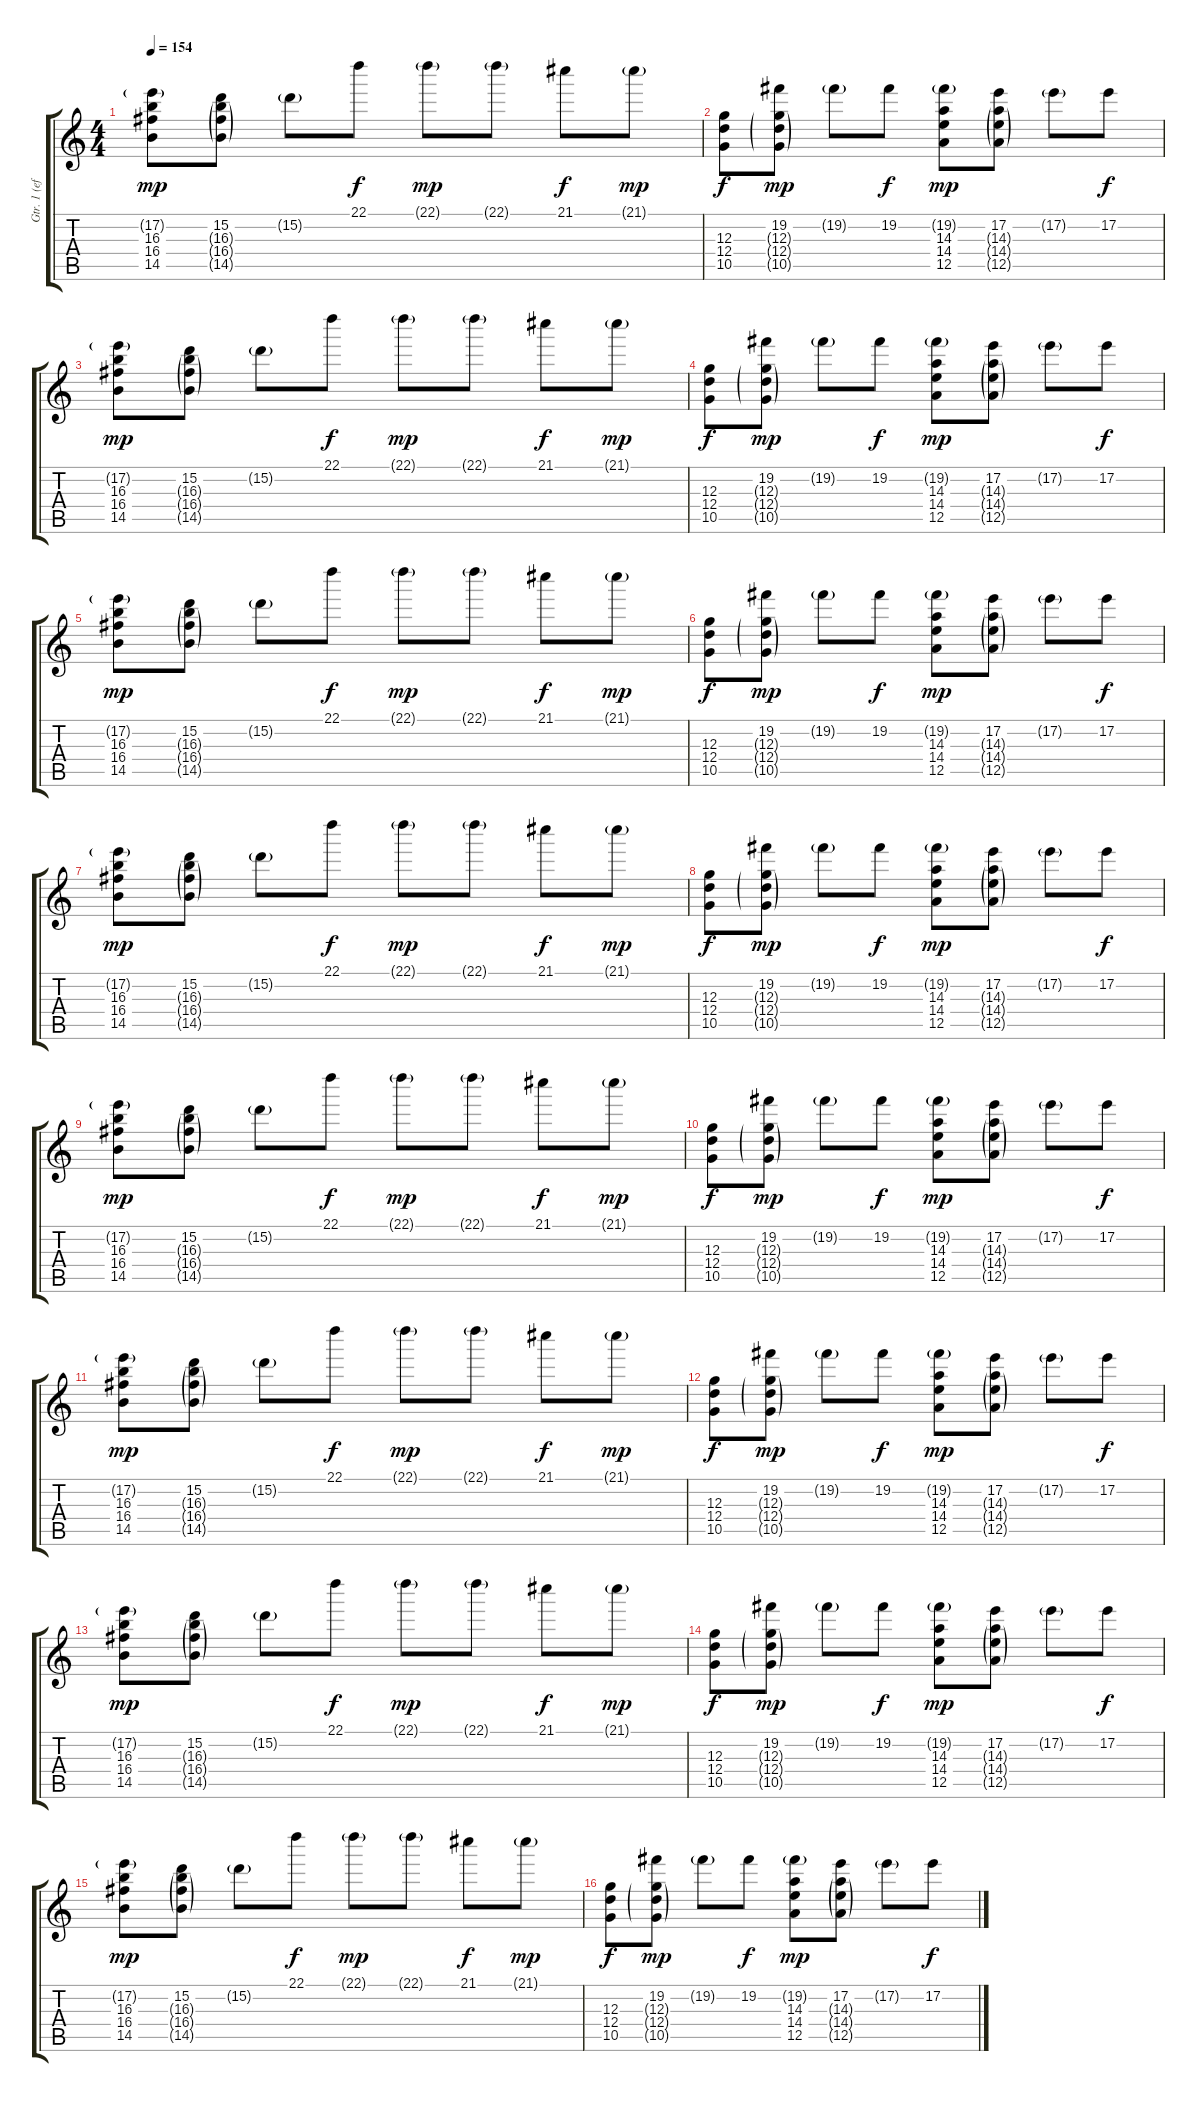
\track ("Gtr. 1 (effect)" "Gtr. 1 (ef") {instrument electricguitarjazz}
\staff {score tabs}
\tuning (E4 B3 G3 D3 A2 D2) {hide}
\ts (4 4)
\tempo 154
\clef g2
\ks c
(17.2{g} 16.3 16.4 14.5).8{dy mp} (15.2 16.3{g} 16.4{g} 14.5{g}).8 15.2{g}.8 22.1.8{dy f} 22.1{g}.8{dy mp} 22.1{g}.8 21.1.8{dy f} 21.1{g}.8{dy mp} |
(12.3 12.4 10.5).8{dy f} (19.2 12.3{g} 12.4{g} 10.5{g}).8{dy mp} 19.2{g}.8 19.2.8{dy f} (19.2{g} 14.3 14.4 12.5).8{dy mp} (17.2 14.3{g} 14.4{g} 12.5{g}).8 17.2{g}.8 17.2.8{dy f} |
(17.2{g} 16.3 16.4 14.5).8{dy mp} (15.2 16.3{g} 16.4{g} 14.5{g}).8 15.2{g}.8 22.1.8{dy f} 22.1{g}.8{dy mp} 22.1{g}.8 21.1.8{dy f} 21.1{g}.8{dy mp} |
(12.3 12.4 10.5).8{dy f} (19.2 12.3{g} 12.4{g} 10.5{g}).8{dy mp} 19.2{g}.8 19.2.8{dy f} (19.2{g} 14.3 14.4 12.5).8{dy mp} (17.2 14.3{g} 14.4{g} 12.5{g}).8 17.2{g}.8 17.2.8{dy f} |
(17.2{g} 16.3 16.4 14.5).8{dy mp} (15.2 16.3{g} 16.4{g} 14.5{g}).8 15.2{g}.8 22.1.8{dy f} 22.1{g}.8{dy mp} 22.1{g}.8 21.1.8{dy f} 21.1{g}.8{dy mp} |
(12.3 12.4 10.5).8{dy f} (19.2 12.3{g} 12.4{g} 10.5{g}).8{dy mp} 19.2{g}.8 19.2.8{dy f} (19.2{g} 14.3 14.4 12.5).8{dy mp} (17.2 14.3{g} 14.4{g} 12.5{g}).8 17.2{g}.8 17.2.8{dy f} |
(17.2{g} 16.3 16.4 14.5).8{dy mp} (15.2 16.3{g} 16.4{g} 14.5{g}).8 15.2{g}.8 22.1.8{dy f} 22.1{g}.8{dy mp} 22.1{g}.8 21.1.8{dy f} 21.1{g}.8{dy mp} |
(12.3 12.4 10.5).8{dy f} (19.2 12.3{g} 12.4{g} 10.5{g}).8{dy mp} 19.2{g}.8 19.2.8{dy f} (19.2{g} 14.3 14.4 12.5).8{dy mp} (17.2 14.3{g} 14.4{g} 12.5{g}).8 17.2{g}.8 17.2.8{dy f} |
(17.2{g} 16.3 16.4 14.5).8{dy mp} (15.2 16.3{g} 16.4{g} 14.5{g}).8 15.2{g}.8 22.1.8{dy f} 22.1{g}.8{dy mp} 22.1{g}.8 21.1.8{dy f} 21.1{g}.8{dy mp} |
(12.3 12.4 10.5).8{dy f} (19.2 12.3{g} 12.4{g} 10.5{g}).8{dy mp} 19.2{g}.8 19.2.8{dy f} (19.2{g} 14.3 14.4 12.5).8{dy mp} (17.2 14.3{g} 14.4{g} 12.5{g}).8 17.2{g}.8 17.2.8{dy f} |
(17.2{g} 16.3 16.4 14.5).8{dy mp} (15.2 16.3{g} 16.4{g} 14.5{g}).8 15.2{g}.8 22.1.8{dy f} 22.1{g}.8{dy mp} 22.1{g}.8 21.1.8{dy f} 21.1{g}.8{dy mp} |
(12.3 12.4 10.5).8{dy f} (19.2 12.3{g} 12.4{g} 10.5{g}).8{dy mp} 19.2{g}.8 19.2.8{dy f} (19.2{g} 14.3 14.4 12.5).8{dy mp} (17.2 14.3{g} 14.4{g} 12.5{g}).8 17.2{g}.8 17.2.8{dy f} |
(17.2{g} 16.3 16.4 14.5).8{dy mp} (15.2 16.3{g} 16.4{g} 14.5{g}).8 15.2{g}.8 22.1.8{dy f} 22.1{g}.8{dy mp} 22.1{g}.8 21.1.8{dy f} 21.1{g}.8{dy mp} |
(12.3 12.4 10.5).8{dy f} (19.2 12.3{g} 12.4{g} 10.5{g}).8{dy mp} 19.2{g}.8 19.2.8{dy f} (19.2{g} 14.3 14.4 12.5).8{dy mp} (17.2 14.3{g} 14.4{g} 12.5{g}).8 17.2{g}.8 17.2.8{dy f} |
(17.2{g} 16.3 16.4 14.5).8{dy mp} (15.2 16.3{g} 16.4{g} 14.5{g}).8 15.2{g}.8 22.1.8{dy f} 22.1{g}.8{dy mp} 22.1{g}.8 21.1.8{dy f} 21.1{g}.8{dy mp} |
(12.3 12.4 10.5).8{dy f} (19.2 12.3{g} 12.4{g} 10.5{g}).8{dy mp} 19.2{g}.8 19.2.8{dy f} (19.2{g} 14.3 14.4 12.5).8{dy mp} (17.2 14.3{g} 14.4{g} 12.5{g}).8 17.2{g}.8 17.2.8{dy f}
